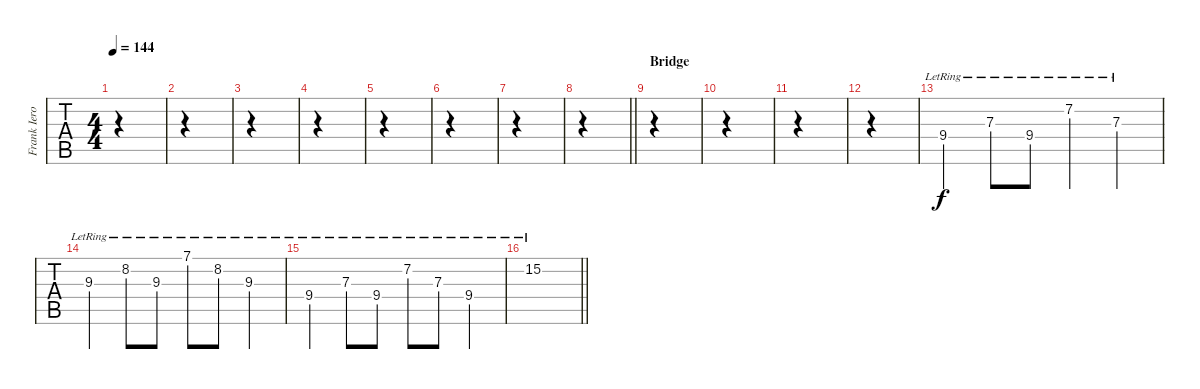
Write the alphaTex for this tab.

\track ("Frank Iero" "Frank Iero") {instrument electricguitarclean}
\staff {tabs}
\tuning (E4 B3 G3 D3 A2 E2) {hide}
\ts (4 4)
\tempo 144
\clef g2
\ks c
|
|
|
|
|
|
|
\barLineRight lightlight
|
\section ("" "Bridge")
|
|
|
|
9.4{lr}.4 7.3{lr}.8 9.4{lr}.8 7.2{lr}.4 7.3{lr}.4 |
9.3{lr}.4 8.2{lr}.8 9.3{lr}.8 7.1{lr}.8 8.2{lr}.8 9.3{lr}.4 |
9.4{lr}.4 7.3{lr}.8 9.4{lr}.8 7.2{lr}.8 7.3{lr}.8 9.4{lr}.4 |
\barLineRight lightlight
15.2{lr}.1
